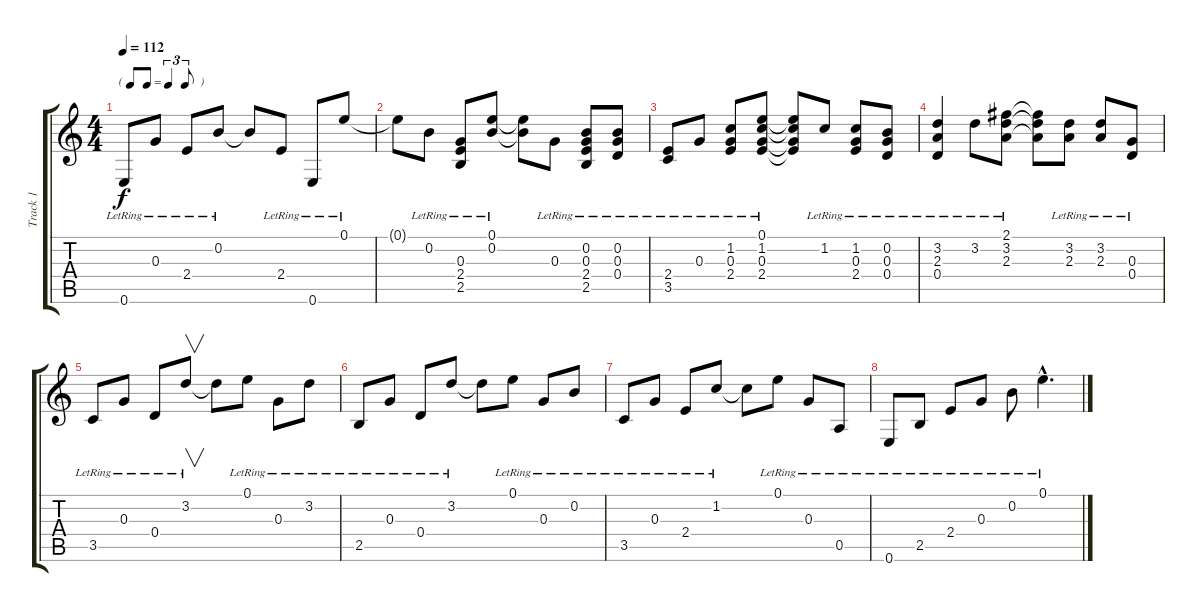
\track ("Track 1" "Track 1") {instrument acousticguitarsteel}
\staff {score tabs}
\tuning (E4 B3 G3 D3 A2 E2) {hide}
\ts (4 4)
\tf triplet8th
\tempo 112
\clef g2
\ks c
0.6{lr}.8{dy f} 0.3{lr}.8 2.4{lr}.8 0.2{lr}.8 0.2{t}.8 2.4{lr}.8 0.6{lr}.8 0.1{lr}.8 |
0.1{t}.8 0.2{lr}.8 (0.3{lr} 2.4{lr} 2.5{lr}).8 (0.1{lr} 0.2{lr}).8 (0.1{t} 0.2{t}).8 0.3{lr}.8 (0.2{lr} 0.3{lr} 2.4{lr} 2.5{lr}).8 (0.2{lr} 0.3{lr} 0.4{lr}).8 |
(2.4{lr} 3.5{lr}).8 0.3{lr}.8 (1.2{lr} 0.3{lr} 2.4{lr}).8 (0.1{lr} 1.2{lr} 0.3{lr} 2.4{lr}).8 (0.1{t} 1.2{t} 0.3{t} 2.4{t}).8 1.2{lr}.8 (1.2{lr} 0.3{lr} 2.4{lr}).8 (0.2{lr} 0.3{lr} 0.4{lr}).8 |
(3.2{lr} 2.3{lr} 0.4{lr}).4 3.2{lr}.8 (2.1{lr} 3.2{lr} 2.3{lr}).8 (2.1{t} 3.2{t} 2.3{t}).8 (3.2{lr} 2.3{lr}).8 (3.2{lr} 2.3{lr}).8 (0.3{lr} 0.4{lr}).8 |
3.5{lr}.8 0.3{lr}.8 0.4{lr}.8 3.2{lr}.8{v} 3.2{t}.8 0.1{lr}.8 0.3{lr}.8 3.2{lr}.8 |
2.5{lr}.8 0.3{lr}.8 0.4{lr}.8 3.2{lr}.8 3.2{t}.8 0.1{lr}.8 0.3{lr}.8 0.2{lr}.8 |
3.5{lr}.8 0.3{lr}.8 2.4{lr}.8 1.2{lr}.8 1.2{t}.8 0.1{lr}.8 0.3{lr}.8 0.5{lr}.8 |
0.6{lr}.8 2.5{lr}.8 2.4{lr}.8 0.3{lr}.8 0.2{lr}.8 0.1{hac lr}.4{d}
